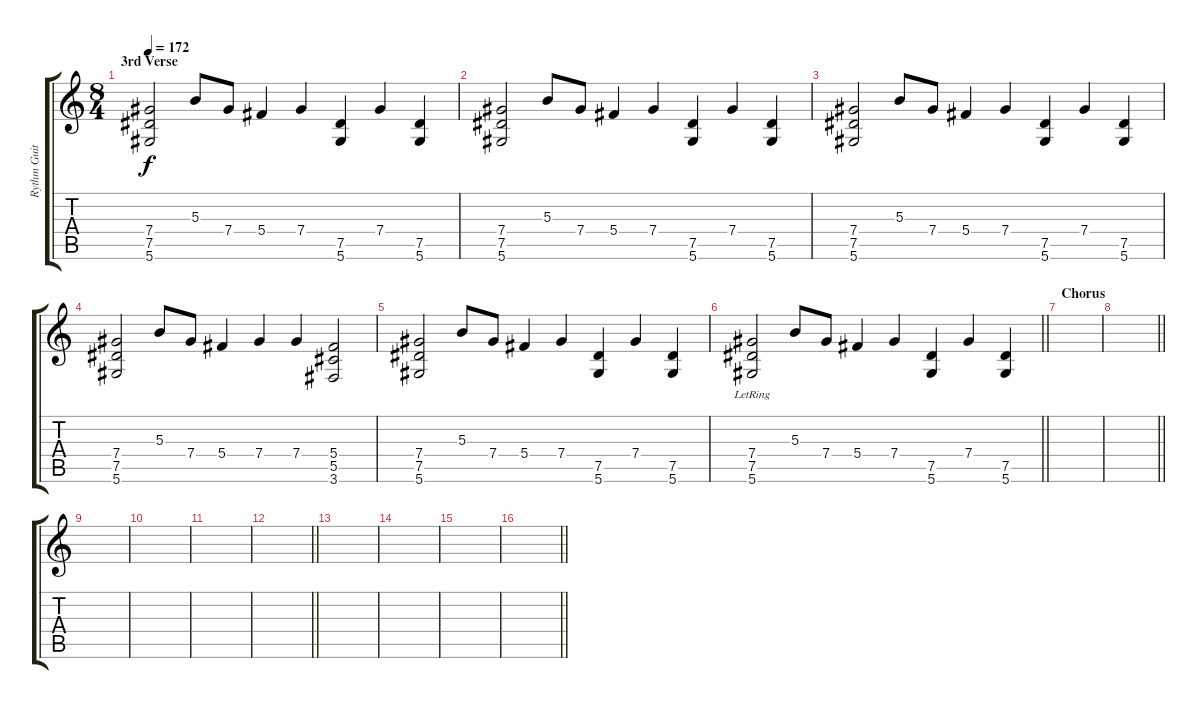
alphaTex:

\track ("Rythm Guitar" "Rythm Guit") {instrument acousticguitarnylon}
\staff {score tabs}
\tuning (Eb4 Bb3 Gb3 Db3 Ab2 Eb2) {hide}
\ts (8 4)
\section ("" "3rd Verse")
\tempo 172
\clef g2
\ks c
(7.4 7.5 5.6).2{dy f} 5.3.8 7.4.8 5.4.4 7.4.4 (7.5 5.6).4 7.4.4 (7.5 5.6).4 |
(7.4 7.5 5.6).2 5.3.8 7.4.8 5.4.4 7.4.4 (7.5 5.6).4 7.4.4 (7.5 5.6).4 |
(7.4 7.5 5.6).2 5.3.8 7.4.8 5.4.4 7.4.4 (7.5 5.6).4 7.4.4 (7.5 5.6).4 |
(7.4 7.5 5.6).2 5.3.8 7.4.8 5.4.4 7.4.4 7.4.4 (5.4 5.5 3.6).2 |
(7.4 7.5 5.6).2 5.3.8 7.4.8 5.4.4 7.4.4 (7.5 5.6).4 7.4.4 (7.5 5.6).4 |
\barLineRight lightlight
(7.4{lr} 7.5{lr} 5.6{lr}).2 5.3.8 7.4.8 5.4.4 7.4.4 (7.5 5.6).4 7.4.4 (7.5 5.6).4 |
\section ("" "Chorus")
|
\barLineRight lightlight
|
|
|
|
\barLineRight lightlight
|
|
|
|
\barLineRight lightlight
